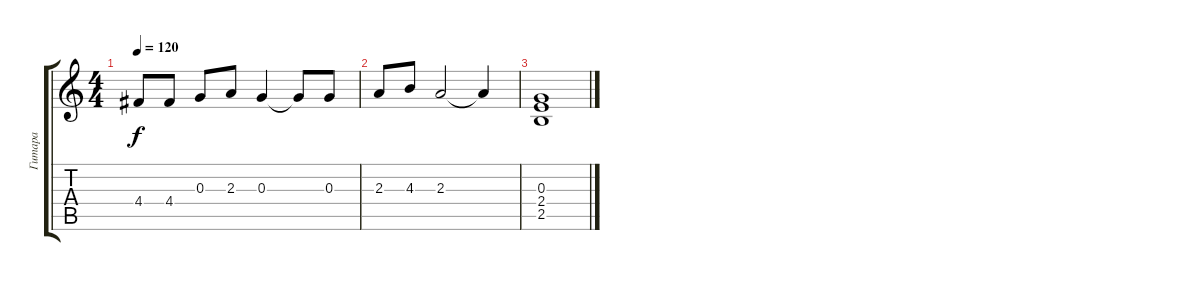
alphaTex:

\track ("Гитара" "Гитара") {instrument distortionguitar}
\staff {score tabs}
\tuning (E4 B3 G3 D3 A2 E2) {hide}
\ts (4 4)
\tempo 120
\clef g2
\ks c
4.4{t}.8{dy f} 4.4.8 0.3.8 2.3.8 0.3.4 0.3{t}.8 0.3.8 |
2.3.8 4.3.8 2.3.2 2.3{t}.4 |
(0.3 2.4 2.5).1
